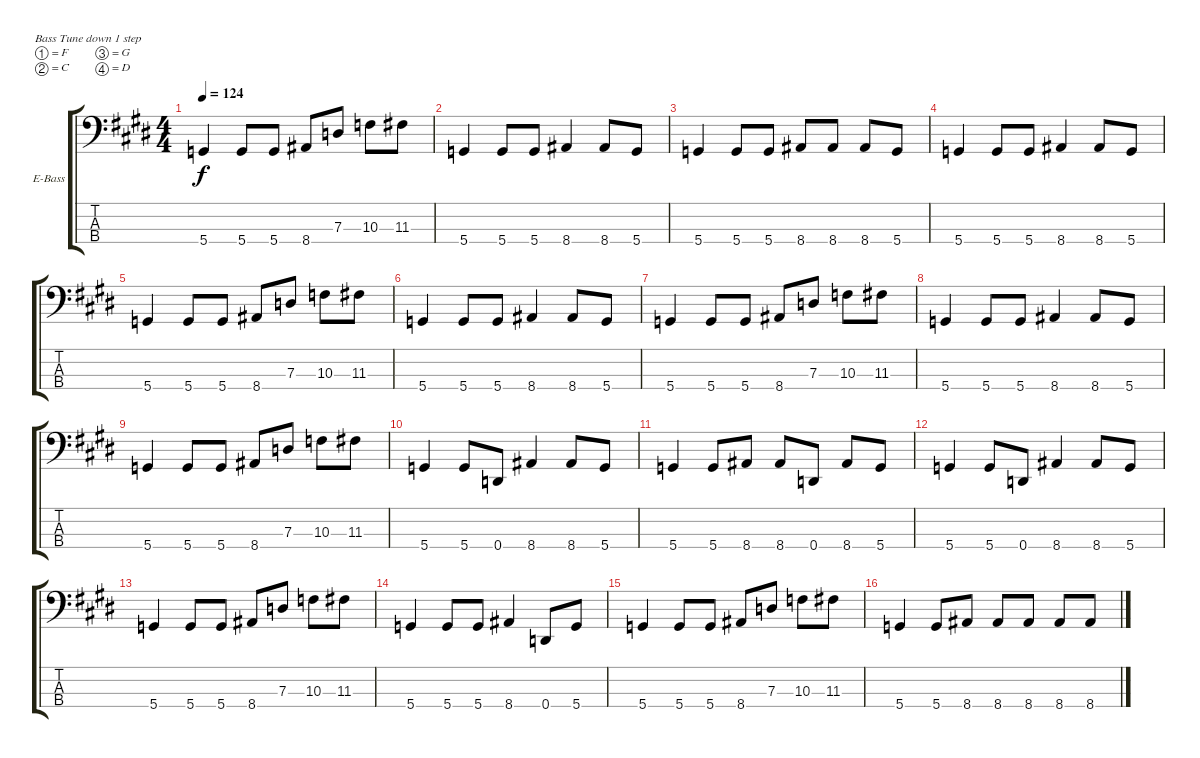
\defaultSystemsLayout 4
\bracketExtendMode groupsimilarinstruments
\firstSystemTrackNameOrientation horizontal
\otherSystemsTrackNameOrientation horizontal
\track ("Electric Bass" "E-Bass") {instrument electricbassfinger}
\staff {score tabs}
\tuning (F2 C2 G1 D1)
\ts (4 4)
\tempo 124
\clef f4
\scale
1.07818
\ks e
5.4.4{dy f} 5.4.8 5.4.8 8.4.8 7.3.8 10.3.8 11.3.8 |
\scale
0.921816 5.4.4 5.4.8 5.4.8 8.4.4 8.4.8 5.4.8 |
\scale
1.07818 5.4.4 5.4.8 5.4.8 8.4.8 8.4.8 8.4.8 5.4.8 |
\scale
0.921816 5.4.4 5.4.8 5.4.8 8.4.4 8.4.8 5.4.8 |
\scale
1.07818 5.4.4 5.4.8 5.4.8 8.4.8 7.3.8 10.3.8 11.3.8 |
\scale
0.921816 5.4.4 5.4.8 5.4.8 8.4.4 8.4.8 5.4.8 |
\scale
1.07818 5.4.4 5.4.8 5.4.8 8.4.8 7.3.8 10.3.8 11.3.8 |
\scale
0.921816 5.4.4 5.4.8 5.4.8 8.4.4 8.4.8 5.4.8 |
\scale
1.07818 5.4.4 5.4.8 5.4.8 8.4.8 7.3.8 10.3.8 11.3.8 |
\scale
0.921816 5.4.4 5.4.8 0.4.8 8.4.4 8.4.8 5.4.8 |
\scale
1.07818 5.4.4 5.4.8 8.4.8 8.4.8 0.4.8 8.4.8 5.4.8 |
\scale
0.921816 5.4.4 5.4.8 0.4.8 8.4.4 8.4.8 5.4.8 |
\scale
1.07818 5.4.4 5.4.8 5.4.8 8.4.8 7.3.8 10.3.8 11.3.8 |
\scale
0.921816 5.4.4 5.4.8 5.4.8 8.4.4 0.4.8 5.4.8 |
\scale
1.07818 5.4.4 5.4.8 5.4.8 8.4.8 7.3.8 10.3.8 11.3.8 |
\scale
0.921816 5.4.4 5.4.8 8.4.8 8.4.8 8.4.8 8.4.8 8.4.8
